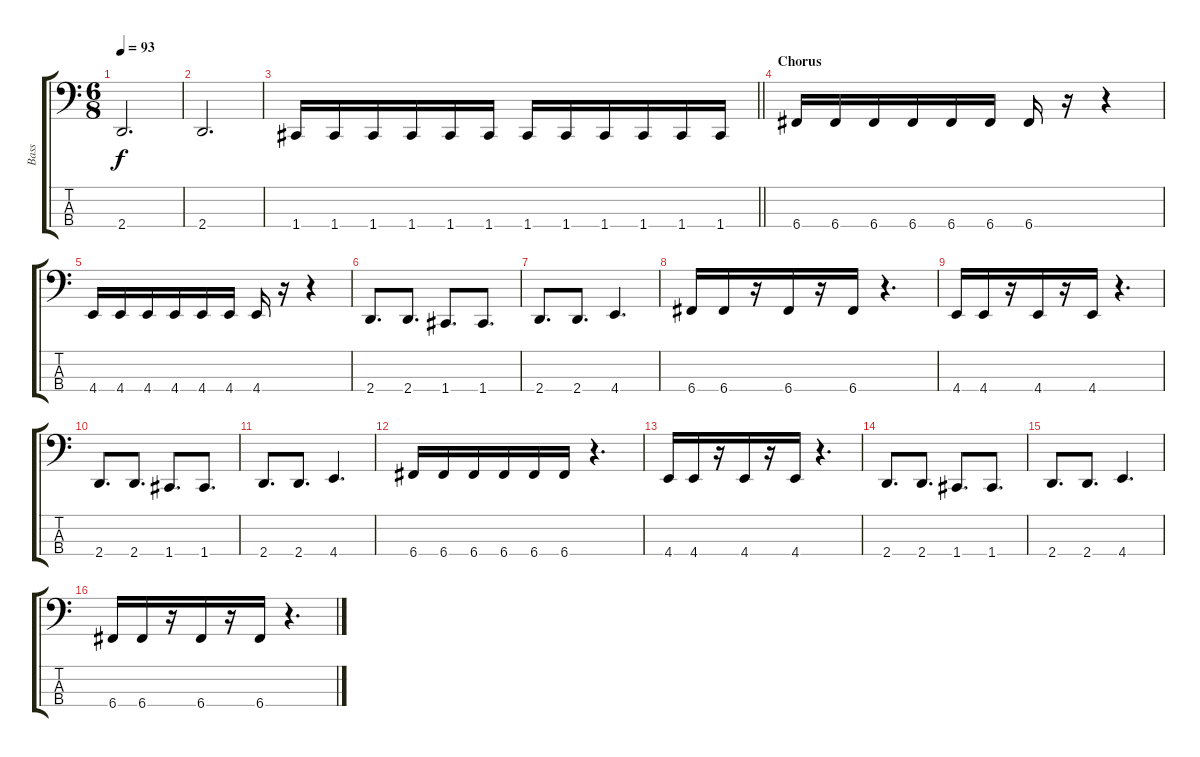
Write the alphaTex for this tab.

\track ("Bass" "Bass") {instrument electricbasspick}
\staff {score tabs}
\tuning (F2 C2 G1 C1) {hide}
\ts (6 8)
\tempo 93
\clef f4
\ks c
2.4{t}.2{d dy f} |
2.4.2{d} |
\barLineRight lightlight
1.4.16 1.4.16 1.4.16 1.4.16 1.4.16 1.4.16 1.4.16 1.4.16 1.4.16 1.4.16 1.4.16 1.4.16 |
\section ("" "Chorus")
6.4.16 6.4.16 6.4.16 6.4.16 6.4.16 6.4.16 6.4.16 r.16 r.4 |
4.4.16 4.4.16 4.4.16 4.4.16 4.4.16 4.4.16 4.4.16 r.16 r.4 |
2.4.8{d} 2.4.8{d} 1.4.8{d} 1.4.8{d} |
2.4.8{d} 2.4.8{d} 4.4.4{d} |
6.4.16 6.4.16 r.16 6.4.16 r.16 6.4.16 r.4{d} |
4.4.16 4.4.16 r.16 4.4.16 r.16 4.4.16 r.4{d} |
2.4.8{d} 2.4.8{d} 1.4.8{d} 1.4.8{d} |
2.4.8{d} 2.4.8{d} 4.4.4{d} |
6.4.16 6.4.16 6.4.16 6.4.16 6.4.16 6.4.16 r.4{d} |
4.4.16 4.4.16 r.16 4.4.16 r.16 4.4.16 r.4{d} |
2.4.8{d} 2.4.8{d} 1.4.8{d} 1.4.8{d} |
2.4.8{d} 2.4.8{d} 4.4.4{d} |
6.4.16 6.4.16 r.16 6.4.16 r.16 6.4.16 r.4{d}
